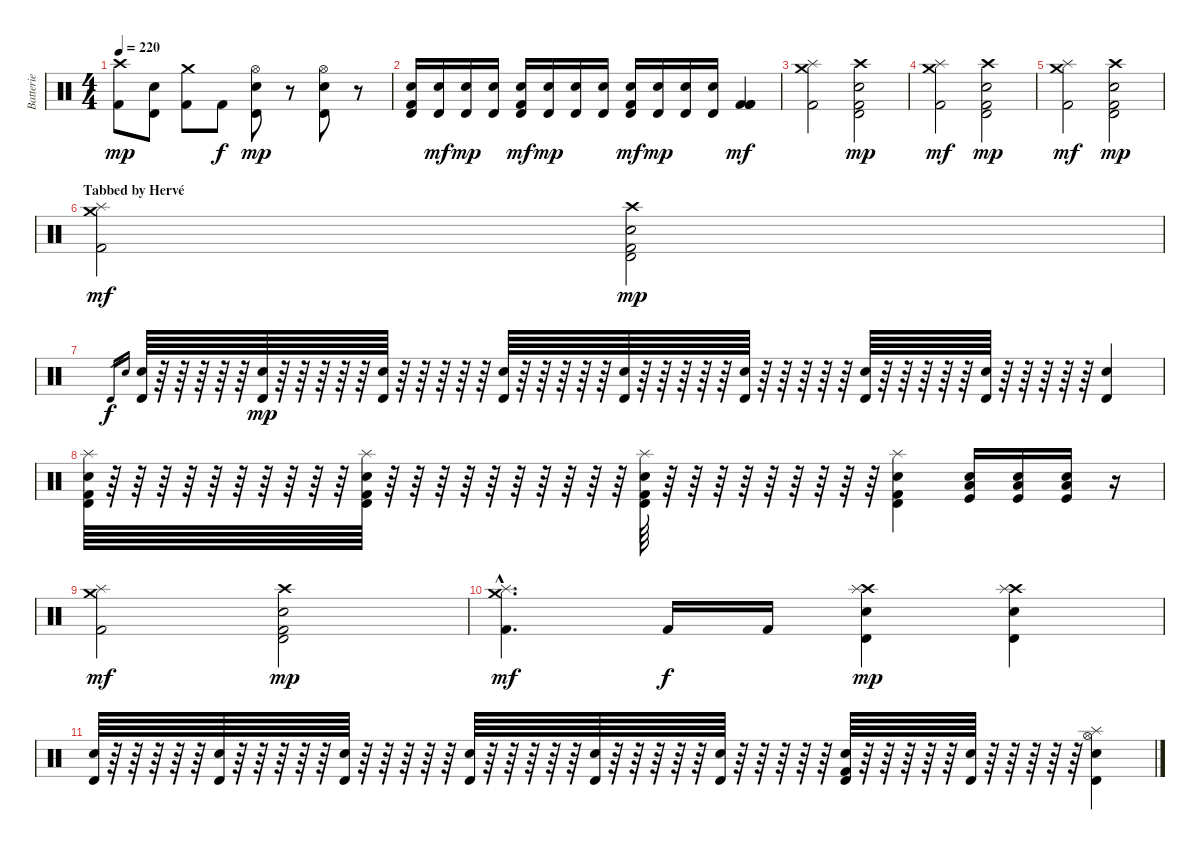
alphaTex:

\track ("Batterie" "Batterie") {instrument percussion}
\staff {score}
\articulation defaults
\ts (4 4)
\tempo 220
\clef neutral
\ks c
("Crash high (hit)" "Kick (hit) 2").8{dy mp} ("Timbale high (hit)" "Electric Snare (hit)").8 ("Crash medium (hit)" "Kick (hit) 2").8 "Kick (hit) 2".8{dy f} ("Hi-Hat (open)" "Timbale high (hit)" "Electric Snare (hit)").8{dy mp} r.8 ("Hi-Hat (open)" "Timbale high (hit)" "Electric Snare (hit)").8 r.8 |
("Timbale high (hit)" "Electric Snare (hit)" "Kick (hit) 2").16 ("Timbale high (hit)" "Electric Snare (hit)").16{dy mf} ("Timbale high (hit)" "Electric Snare (hit)").16{dy mp} ("Timbale high (hit)" "Electric Snare (hit)").16 ("Timbale high (hit)" "Electric Snare (hit)" "Kick (hit) 2").16{dy mf} ("Timbale high (hit)" "Electric Snare (hit)").16{dy mp} ("Timbale high (hit)" "Electric Snare (hit)").16 ("Timbale high (hit)" "Electric Snare (hit)").16 ("Timbale high (hit)" "Electric Snare (hit)" "Kick (hit) 2").16{dy mf} ("Timbale high (hit)" "Electric Snare (hit)").16{dy mp} ("Timbale high (hit)" "Electric Snare (hit)").16 ("Timbale high (hit)" "Electric Snare (hit)").16 ("Kick (hit) 2" "Kick (hit) 2" "Kick (hit) 2").4{dy mf} |
("Crash medium (hit)" "Splash (hit)" "Kick (hit) 2").2 ("Crash high (hit)" "Timbale high (hit)" "Electric Snare (hit)" "Kick (hit) 2").2{dy mp} |
("Crash medium (hit)" "Splash (hit)" "Kick (hit) 2").2{dy mf} ("Crash high (hit)" "Timbale high (hit)" "Electric Snare (hit)" "Kick (hit) 2").2{dy mp} |
("Crash medium (hit)" "Splash (hit)" "Kick (hit) 2").2{dy mf} ("Crash high (hit)" "Timbale high (hit)" "Electric Snare (hit)" "Kick (hit) 2").2{dy mp} |
\section ("" "Tabbed by Hervé")
("Crash medium (hit)" "Splash (hit)" "Kick (hit) 2").2{dy mf} ("Crash high (hit)" "Timbale high (hit)" "Electric Snare (hit)" "Kick (hit) 2").2{dy mp} |
"Timbale high (hit)".16{gr dy f} "Electric Snare (hit)".16{gr} ("Timbale high (hit)" "Electric Snare (hit)").64 r.64 r.64 r.64 r.64 r.64 ("Timbale high (hit)" "Electric Snare (hit)").64{dy mp} r.64 r.64 r.64 r.64 r.64 ("Timbale high (hit)" "Electric Snare (hit)").64 r.64 r.64 r.64 r.64 r.64 ("Timbale high (hit)" "Electric Snare (hit)").64 r.64 r.64 r.64 r.64 r.64 ("Timbale high (hit)" "Electric Snare (hit)").64 r.64 r.64 r.64 r.64 r.64 ("Timbale high (hit)" "Electric Snare (hit)").64 r.64 r.64 r.64 r.64 r.64 ("Timbale high (hit)" "Electric Snare (hit)").64 r.64 r.64 r.64 r.64 r.64 ("Timbale high (hit)" "Electric Snare (hit)").64 r.64 r.64 r.64 r.64 r.64 ("Timbale high (hit)" "Electric Snare (hit)").4 |
("Splash (hit)" "Timbale high (hit)" "Electric Snare (hit)" "Kick (hit) 2").64 r.64 r.64 r.64 r.64 r.64 r.64 r.64 r.64 r.64 r.64 ("Splash (hit)" "Timbale high (hit)" "Electric Snare (hit)" "Kick (hit) 2").64 r.64 r.64 r.64 r.64 r.64 r.64 r.64 r.64 r.64 r.64 ("Splash (hit)" "Timbale high (hit)" "Electric Snare (hit)" "Kick (hit) 2").64 r.64 r.64 r.64 r.64 r.64 r.64 r.64 r.64 r.64 ("Splash (hit)" "Timbale high (hit)" "Electric Snare (hit)" "Kick (hit) 2").4 ("Electric Snare (hit)" "Low Floor Tom (hit)" "Kick (hit)").16 ("Electric Snare (hit)" "Low Floor Tom (hit)" "Kick (hit)").16 ("Electric Snare (hit)" "Low Floor Tom (hit)" "Kick (hit)").16 r.16 |
("Crash medium (hit)" "Splash (hit)" "Kick (hit) 2").2{dy mf} ("Crash high (hit)" "Timbale high (hit)" "Electric Snare (hit)" "Kick (hit) 2").2{dy mp} |
("Crash medium (hit)"{hac} "Splash (hit)"{hac} "Kick (hit) 2"{hac}).4{d dy mf} "Kick (hit) 2".16{dy f} "Kick (hit) 2".16 ("Crash high (hit)" "Splash (hit)" "Timbale high (hit)" "Electric Snare (hit)").4{dy mp} ("Crash high (hit)" "Splash (hit)" "Timbale high (hit)" "Electric Snare (hit)").4 |
("Timbale high (hit)" "Electric Snare (hit)").64 r.64 r.64 r.64 r.64 r.64 ("Timbale high (hit)" "Electric Snare (hit)").64 r.64 r.64 r.64 r.64 r.64 ("Timbale high (hit)" "Electric Snare (hit)").64 r.64 r.64 r.64 r.64 r.64 ("Timbale high (hit)" "Electric Snare (hit)").64 r.64 r.64 r.64 r.64 r.64 ("Timbale high (hit)" "Electric Snare (hit)").64 r.64 r.64 r.64 r.64 r.64 ("Timbale high (hit)" "Electric Snare (hit)").64 r.64 r.64 r.64 r.64 r.64 ("Timbale high (hit)" "Electric Snare (hit)" "Kick (hit) 2").64 r.64 r.64 r.64 r.64 r.64 ("Timbale high (hit)" "Electric Snare (hit)").64 r.64 r.64 r.64 r.64 r.64 ("Hi-Hat (open)" "Splash (hit)" "Timbale high (hit)" "Electric Snare (hit)").4
